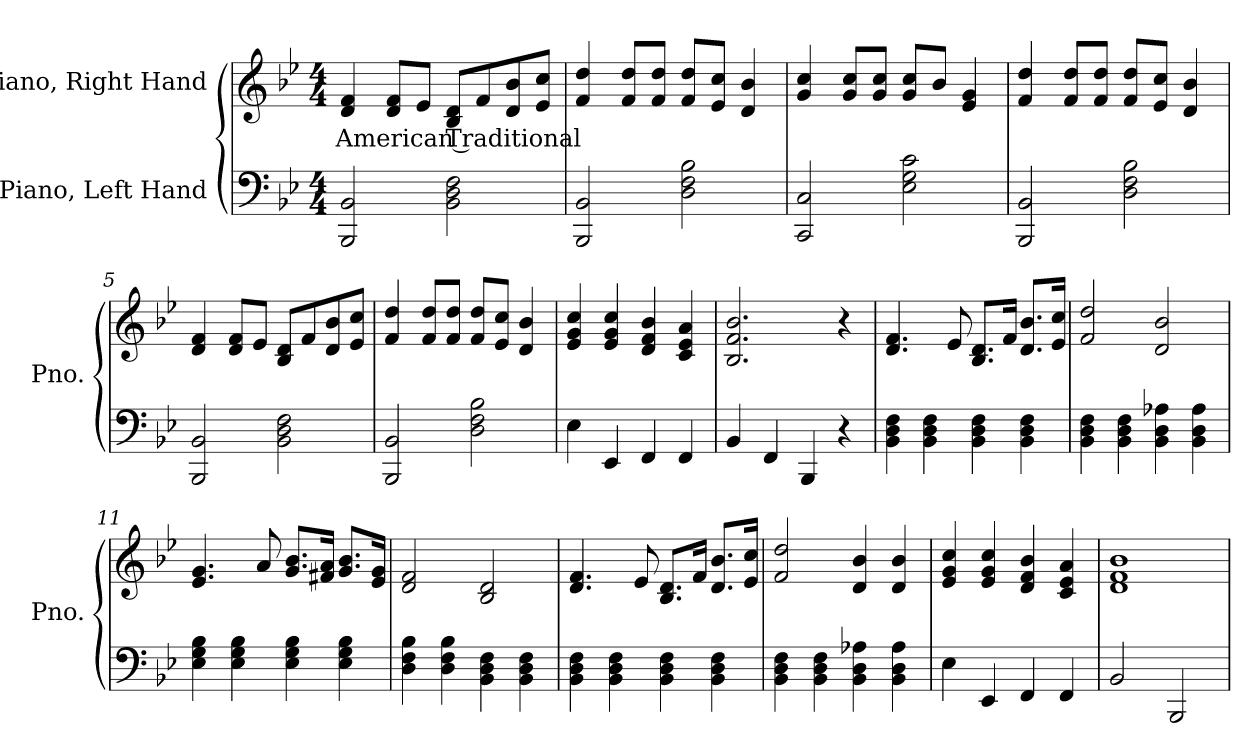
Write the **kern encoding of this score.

**kern	**kern	**text
*part2	*part1	*part1
*staff2	*staff1	*staff1
*I"Piano, Left Hand	*I"Piano, Right Hand	*
*I'Pno.	*I'Pno.	*
*clefF4	*clefG2	*
*k[b-e-]	*k[b-e-]	*
*M4/4	*M4/4	*
*MM100	*MM100	*
=1	=1	=1
!	!	!LO:LY:b
2BBB-/ 2BB-/	4d/ 4f/	American Traditional
.	8d/ 8f/L	.
.	8e-/J	.
2BB-\ 2D\ 2F\	8B-/ 8d/L	.
.	8f/	.
.	8d/ 8b-/	.
.	8e-/ 8cc/J	.
=2	=2	=2
2BBB-/ 2BB-/	4f/ 4dd/	.
.	8f/ 8dd/L	.
.	8f/ 8dd/J	.
2D\ 2F\ 2B-\	8f/ 8dd/L	.
.	8e-/ 8cc/J	.
.	4d/ 4b-/	.
=3	=3	=3
2CC/ 2C/	4g/ 4cc/	.
.	8g/ 8cc/L	.
.	8g/ 8cc/J	.
2E-\ 2G\ 2c\	8g/ 8cc/L	.
.	8b-/J	.
.	4e-/ 4g/	.
!!LO:LB:g=z
=4	=4	=4
2BBB-/ 2BB-/	4f/ 4dd/	.
.	8f/ 8dd/L	.
.	8f/ 8dd/J	.
2D\ 2F\ 2B-\	8f/ 8dd/L	.
.	8e-/ 8cc/J	.
.	4d/ 4b-/	.
=5	=5	=5
2BBB-/ 2BB-/	4d/ 4f/	.
.	8d/ 8f/L	.
.	8e-/J	.
2BB-\ 2D\ 2F\	8B-/ 8d/L	.
.	8f/	.
.	8d/ 8b-/	.
.	8e-/ 8cc/J	.
=6	=6	=6
2BBB-/ 2BB-/	4f/ 4dd/	.
.	8f/ 8dd/L	.
.	8f/ 8dd/J	.
2D\ 2F\ 2B-\	8f/ 8dd/L	.
.	8e-/ 8cc/J	.
.	4d/ 4b-/	.
=7	=7	=7
4E-\	4e-/ 4g/ 4cc/	.
4EE-/	4e-/ 4g/ 4cc/	.
4FF/	4d/ 4f/ 4b-/	.
4FF/	4c/ 4e-/ 4a/	.
=8	=8	=8
4BB-/	2.B-/ 2.f/ 2.b-/	.
4FF/	.	.
4BBB-/	.	.
4r	4r	.
=9	=9	=9
4BB-\ 4D\ 4F\	4.d/ 4.f/	.
4BB-\ 4D\ 4F\	.	.
.	8e-/	.
4BB-\ 4D\ 4F\	8.B-/ 8.d/L	.
.	16f/Jk	.
4BB-\ 4D\ 4F\	8.d/ 8.b-/L	.
.	16e-/ 16cc/Jk	.
!!LO:LB:g=z
=10	=10	=10
4BB-\ 4D\ 4F\	2f/ 2dd/	.
4BB-\ 4D\ 4F\	.	.
4BB-\ 4D\ 4A-X\	2d/ 2b-/	.
4BB-\ 4D\ 4A-\	.	.
=11	=11	=11
4E-\ 4G\ 4B-\	4.e-/ 4.g/	.
4E-\ 4G\ 4B-\	.	.
.	8a/	.
4E-\ 4G\ 4B-\	8.g/ 8.b-/L	.
.	16f#X/ 16a/Jk	.
4E-\ 4G\ 4B-\	8.g/ 8.b-/L	.
.	16e-/ 16g/Jk	.
=12	=12	=12
4D\ 4F\ 4B-\	2d/ 2f/	.
4D\ 4F\ 4B-\	.	.
4BB-\ 4D\ 4F\	2B-/ 2d/	.
4BB-\ 4D\ 4F\	.	.
=13	=13	=13
4BB-\ 4D\ 4F\	4.d/ 4.f/	.
4BB-\ 4D\ 4F\	.	.
.	8e-/	.
4BB-\ 4D\ 4F\	8.B-/ 8.d/L	.
.	16f/Jk	.
4BB-\ 4D\ 4F\	8.d/ 8.b-/L	.
.	16e-/ 16cc/Jk	.
=14	=14	=14
4BB-\ 4D\ 4F\	2f/ 2dd/	.
4BB-\ 4D\ 4F\	.	.
4BB-\ 4D\ 4A-X\	4d/ 4b-/	.
4BB-\ 4D\ 4A-\	4d/ 4b-/	.
=15	=15	=15
4E-\	4e-/ 4g/ 4cc/	.
4EE-/	4e-/ 4g/ 4cc/	.
4FF/	4d/ 4f/ 4b-/	.
4FF/	4c/ 4e-/ 4a/	.
=16	=16	=16
2BB-/	1d 1f 1b-	.
2BBB-/	.	.
=	=	=
*-	*-	*-
